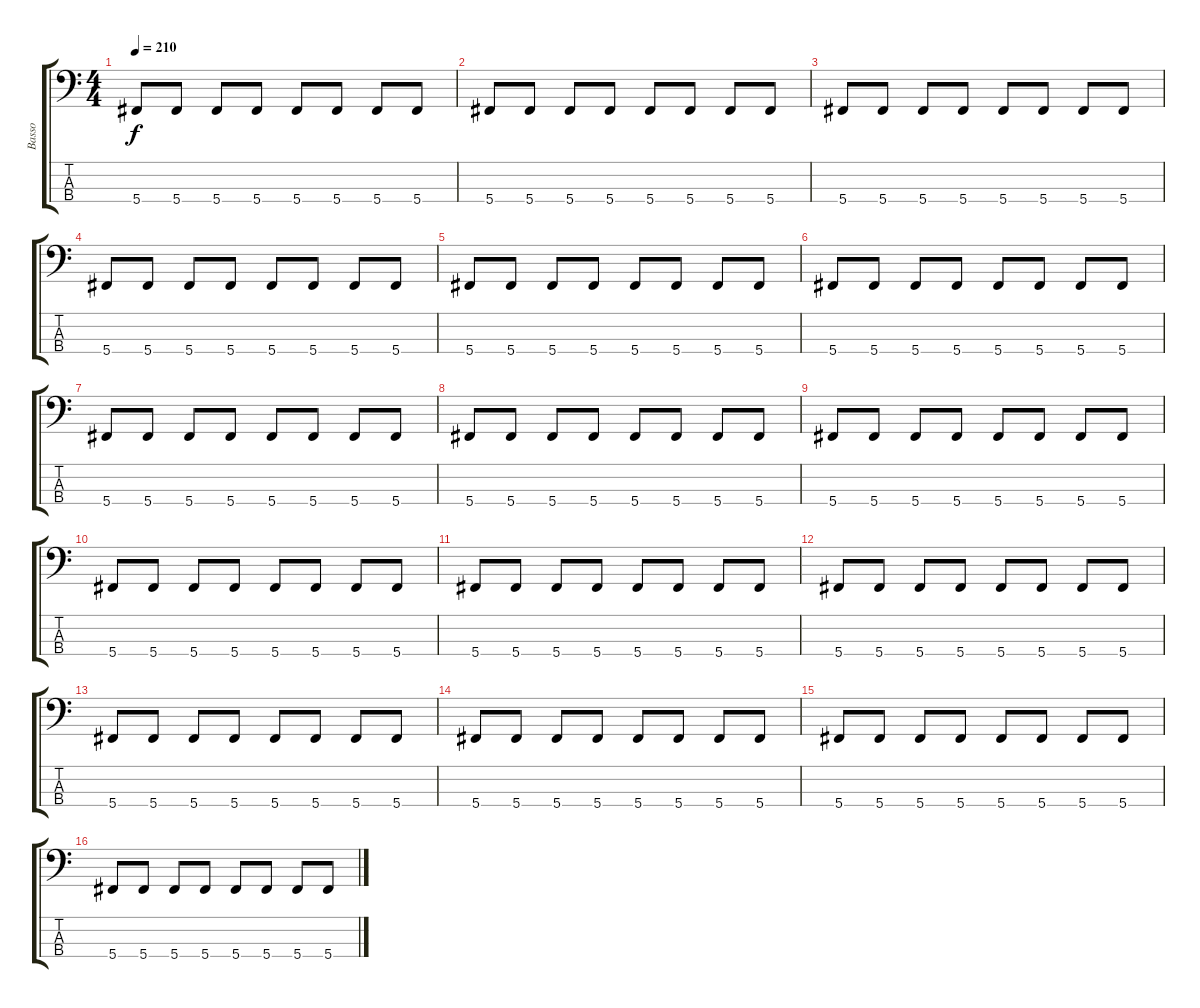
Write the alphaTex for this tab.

\track ("Basso" "Basso") {instrument electricbassfinger}
\staff {score tabs}
\tuning (Gb2 Db2 Ab1 Db1) {hide}
\ts (4 4)
\tempo 210
\clef f4
\ks c
5.4.8{dy f} 5.4.8 5.4.8 5.4.8 5.4.8 5.4.8 5.4.8 5.4.8 |
5.4.8 5.4.8 5.4.8 5.4.8 5.4.8 5.4.8 5.4.8 5.4.8 |
5.4.8 5.4.8 5.4.8 5.4.8 5.4.8 5.4.8 5.4.8 5.4.8 |
5.4.8 5.4.8 5.4.8 5.4.8 5.4.8 5.4.8 5.4.8 5.4.8 |
5.4.8 5.4.8 5.4.8 5.4.8 5.4.8 5.4.8 5.4.8 5.4.8 |
5.4.8 5.4.8 5.4.8 5.4.8 5.4.8 5.4.8 5.4.8 5.4.8 |
5.4.8 5.4.8 5.4.8 5.4.8 5.4.8 5.4.8 5.4.8 5.4.8 |
5.4.8 5.4.8 5.4.8 5.4.8 5.4.8 5.4.8 5.4.8 5.4.8 |
5.4.8 5.4.8 5.4.8 5.4.8 5.4.8 5.4.8 5.4.8 5.4.8 |
5.4.8 5.4.8 5.4.8 5.4.8 5.4.8 5.4.8 5.4.8 5.4.8 |
5.4.8 5.4.8 5.4.8 5.4.8 5.4.8 5.4.8 5.4.8 5.4.8 |
5.4.8 5.4.8 5.4.8 5.4.8 5.4.8 5.4.8 5.4.8 5.4.8 |
5.4.8 5.4.8 5.4.8 5.4.8 5.4.8 5.4.8 5.4.8 5.4.8 |
5.4.8 5.4.8 5.4.8 5.4.8 5.4.8 5.4.8 5.4.8 5.4.8 |
5.4.8 5.4.8 5.4.8 5.4.8 5.4.8 5.4.8 5.4.8 5.4.8 |
5.4.8 5.4.8 5.4.8 5.4.8 5.4.8 5.4.8 5.4.8 5.4.8
